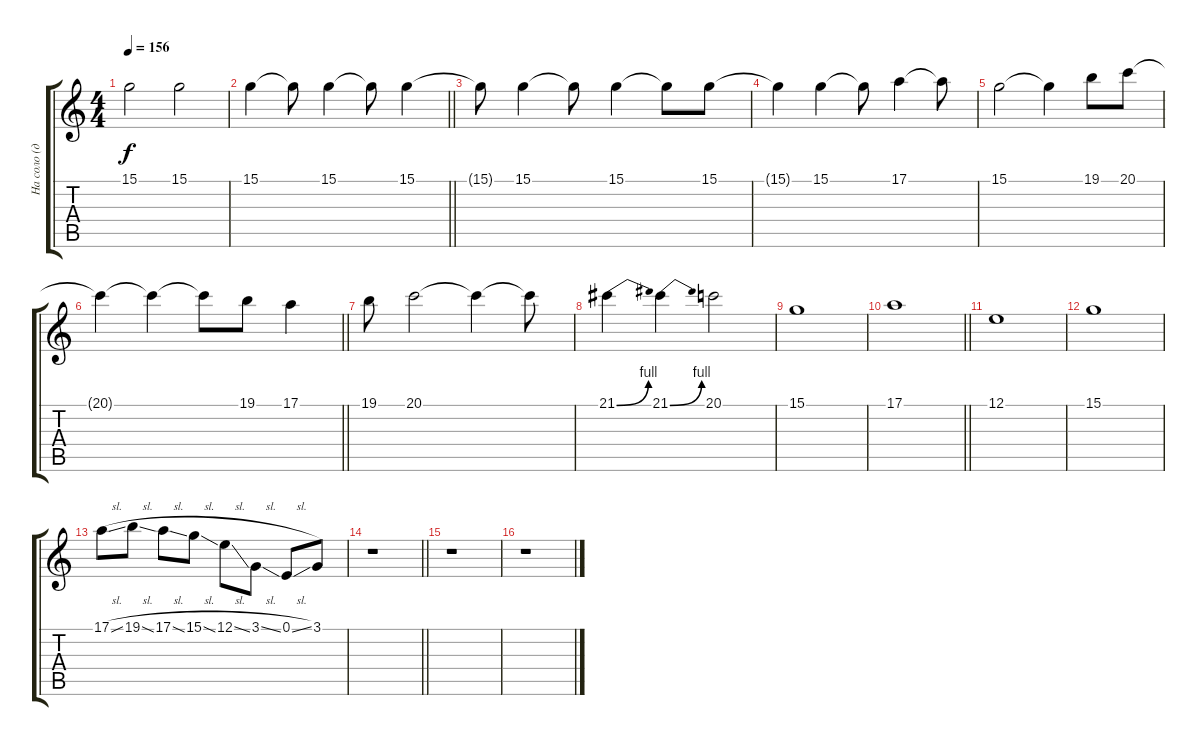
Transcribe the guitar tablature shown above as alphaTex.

\track ("На соло (для сочности звучания)" "На соло (д") {instrument fx7echoes}
\staff {score tabs}
\tuning (E4 B3 G3 D3 A2 E2) {hide}
\ts (4 4)
\tempo 156
\clef g2
\ks c
15.1.2{dy f} 15.1.2 |
\barLineRight lightlight
15.1.4 15.1{t}.8 15.1.4 15.1{t}.8 15.1.4 |
15.1{t}.8 15.1.4 15.1{t}.8 15.1.4 15.1{t}.8 15.1.8 |
15.1{t}.4 15.1.4 15.1{t}.8 17.1.4 17.1{t}.8 |
15.1.2 15.1{t}.4 19.1.8 20.1.8 |
\barLineRight lightlight
20.1{t}.4 20.1{t}.4 20.1{t}.8 19.1.8 17.1.4 |
19.1.8 20.1.2 20.1{t}.4 20.1{t}.8 |
21.1{be (bend 0 0 60 4)}.4 21.1{be (bend 0 0 60 4)}.4 20.1.2 |
15.1.1 |
\barLineRight lightlight
17.1.1 |
12.1.1 |
15.1.1 |
17.1{sl}.8 19.1{sl}.8 17.1{sl}.8 15.1{sl}.8 12.1{sl}.8 3.1{sl}.8 0.1{sl}.8 3.1.8 |
\barLineRight lightlight
r.1 |
r.1 |
r.1
